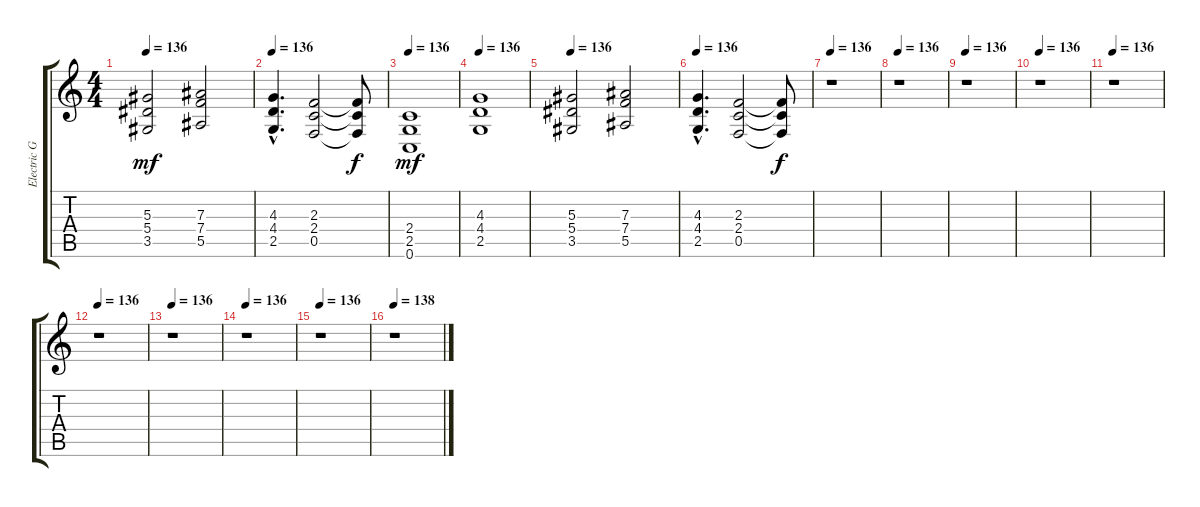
\track ("Electric Guitar 4" "Electric G") {instrument distortionguitar}
\staff {score tabs}
\tuning (C4 G3 Eb3 Bb2 F2 C2) {hide}
\ts (4 4)
\tempo 136
\clef g2
\ks c
(5.3 5.4 3.5).2{dy mf} (7.3 7.4 5.5).2 |
\tempo 136
(4.3{hac} 4.4{hac} 2.5{hac}).4{d} (2.3 2.4 0.5).2 (2.3{t} 2.4{t} 0.5{t}).8{dy f} |
\tempo 136
(2.4 2.5 0.6).1{dy mf} |
\tempo 136
(4.3 4.4 2.5).1 |
\tempo 136
(5.3 5.4 3.5).2 (7.3 7.4 5.5).2 |
\tempo 136
(4.3{hac} 4.4{hac} 2.5{hac}).4{d} (2.3 2.4 0.5).2 (2.3{t} 2.4{t} 0.5{t}).8{dy f} |
\tempo 136
r.1 |
\tempo 136
r.1 |
\tempo 136
r.1 |
\tempo 136
r.1 |
\tempo 136
r.1 |
\tempo 136
r.1 |
\tempo 136
r.1 |
\tempo 136
r.1 |
\tempo 136
r.1 |
\tempo 138
r.1
